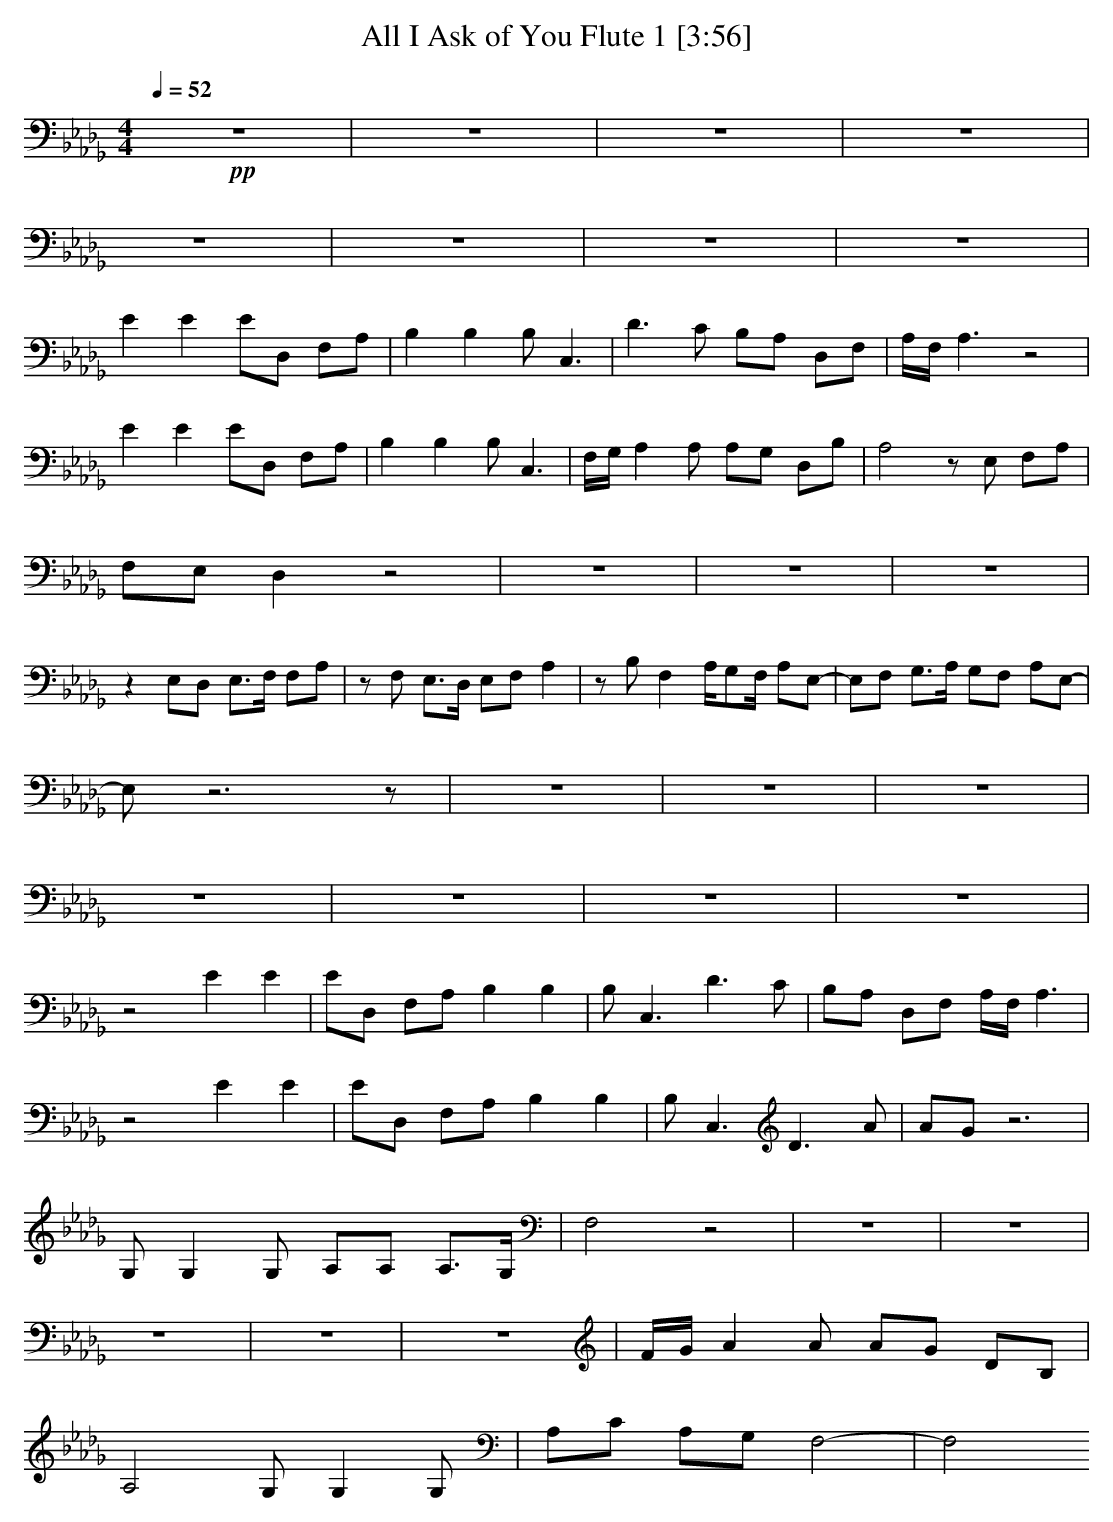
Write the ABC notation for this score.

X:1
T: All I Ask of You Flute 1 [3:56]
M: 4/4
L: 1/8
Q:1/4=52
K:Db
+pp+ z8|z8|z8|z8|
z8|z8|z8|z8|
E2 E2 ED, F,A,|B,2 B,2 B,C,3|D3C B,A, D,F,|A,/2F,/2A,3 z4|
E2 E2 ED, F,A,|B,2 B,2 B,C,3|F,/2G,/2A,2A, A,G, D,B,|A,4 zE, F,A,|
F,E, D,2 z4|z8|z8|z8|
z2 E,D, E,3/2F,/2 F,A,|zF, E,3/2D,/2 E,F, A,2|zB, F,2 A,/2G,F,/2 A,E,-|E,F, G,3/2A,/2 G,F, A,E,-|
E,z6z|z8|z8|z8|
z8|z8|z8|z8|
z4 E2 E2|ED, F,A, B,2 B,2|B,C,3 D3C|B,A, D,F, A,/2F,/2A,3|
z4 E2 E2|ED, F,A, B,2 B,2|B,C,3 D3A|AG z6|
G,G,2G, A,A, A,3/2G,/2|F,4 z4|z8|z8|
z8|z8|z8|F/2G/2A2A AG DB,|
A,4 G,G,2G,|A,C A,G, F,4-|F,4
